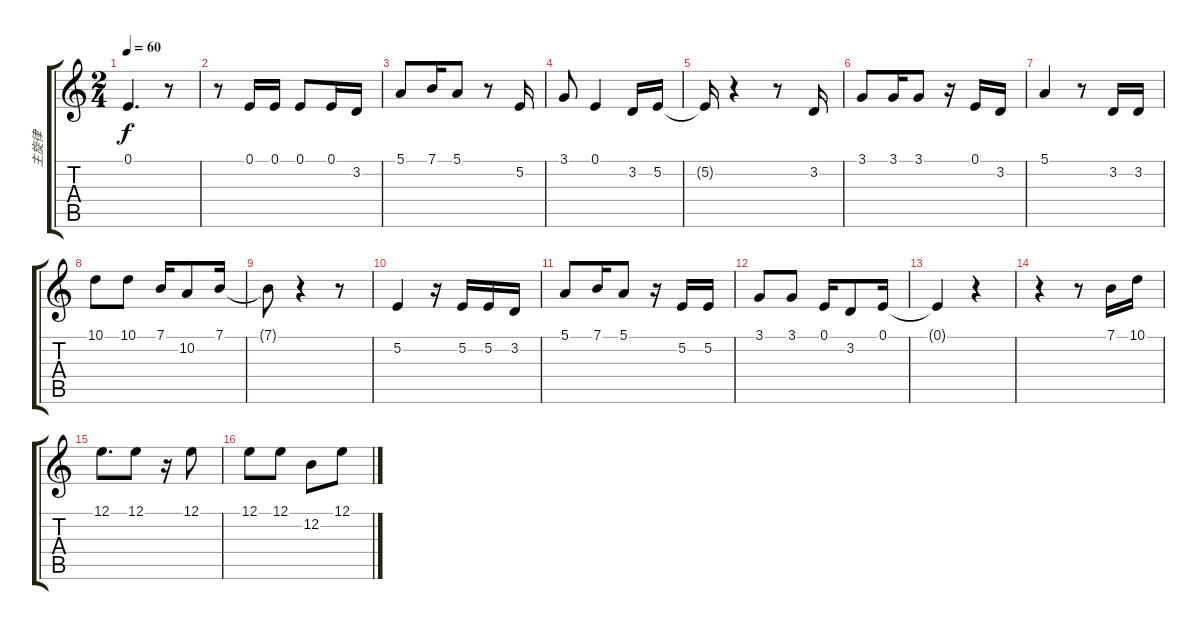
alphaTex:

\track ("主旋律" "主旋律") {instrument pad1newage}
\staff {score tabs}
\tuning (E4 B3 G3 D3 A2 E2) {hide}
\ts (2 4)
\tempo 60
\clef g2
\ks c
0.1{t}.4{d dy f} r.8 |
r.8 0.1.16 0.1.16 0.1.8 0.1.16 3.2.16 |
5.1.8 7.1.16 5.1.8 r.8 5.2.16 |
3.1.8 0.1.4 3.2.16 5.2.16 |
5.2{t}.16 r.4 r.8 3.2.16 |
3.1.8 3.1.16 3.1.8 r.16 0.1.16 3.2.16 |
5.1.4 r.8 3.2.16 3.2.16 |
10.1.8 10.1.8 7.1.16 10.2.8 7.1.16 |
7.1{t}.8 r.4 r.8 |
5.2.4 r.16 5.2.16 5.2.16 3.2.16 |
5.1.8 7.1.16 5.1.8 r.16 5.2.16 5.2.16 |
3.1.8 3.1.8 0.1.16 3.2.8 0.1.16 |
0.1{t}.4 r.4 |
r.4 r.8 7.1.16 10.1.16 |
12.1.8{d} 12.1.8 r.16 12.1.8 |
12.1.8 12.1.8 12.2.8 12.1.8
